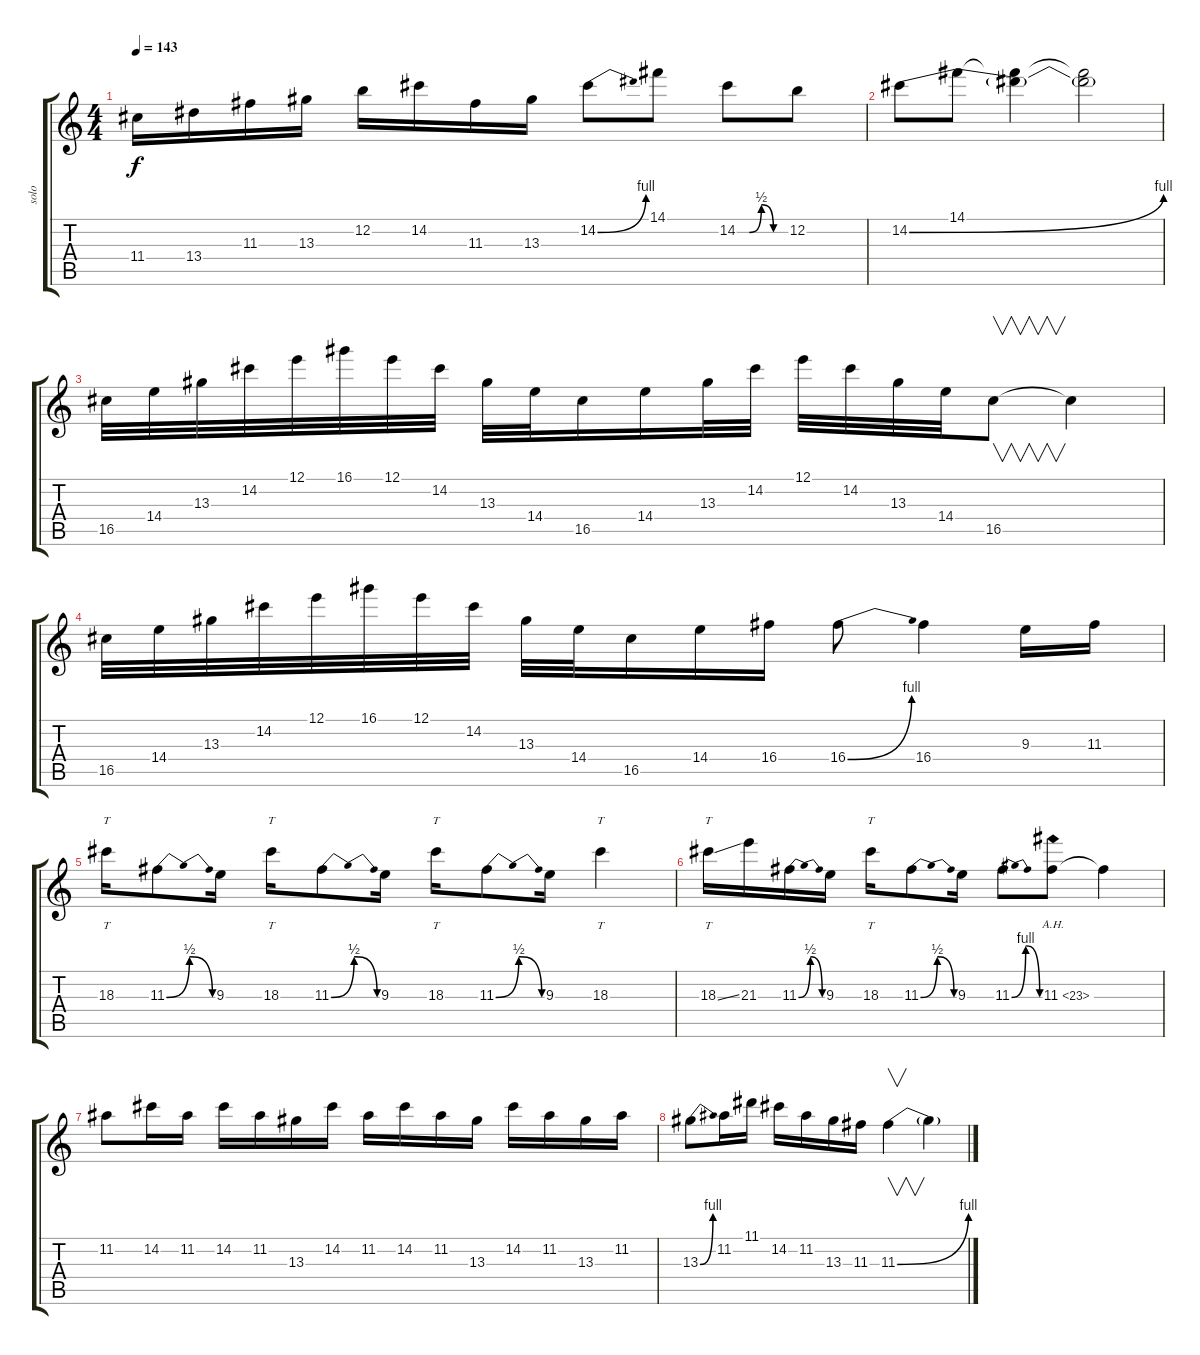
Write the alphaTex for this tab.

\track ("solo" "solo") {instrument overdrivenguitar}
\staff {score tabs}
\tuning (E4 B3 G3 D3 A2 E2) {hide}
\ts (4 4)
\tempo 143
\clef g2
\ks c
11.4.16{dy f} 13.4.16 11.3.16 13.3.16 12.2.16 14.2.16 11.3.16 13.3.16 14.2{be (bend 0 0 60 4)}.8 14.1.8 14.2{be (custom 0 0 15 0 30 2 45 0 60 0)}.8 12.2.8 |
14.2{be (bend 0 0 60 4)}.8 14.1.8 (14.1{t} 14.2{t}).4 (14.1{t} 14.2{t}).2 |
16.5.32 14.4.32 13.3.32 14.2.32 12.1.32 16.1.32 12.1.32 14.2.32 13.3.32 14.4.32 16.5.16 14.4.16 13.3.32 14.2.32 12.1.32 14.2.32 13.3.32 14.4.32 16.5.8{v} 16.5{t}.4 |
16.5.32 14.4.32 13.3.32 14.2.32 12.1.32 16.1.32 12.1.32 14.2.32 13.3.32 14.4.32 16.5.16 14.4.16 16.4.16 16.4{be (bend 0 0 60 4)}.8 16.4.4 9.3.16 11.3.16 |
18.3.16{tt} 11.3{be (bendrelease 0 0 30 2 30 2 60 0)}.8 9.3.16 18.3.16{tt} 11.3{be (bendrelease 0 0 30 2 30 2 60 0)}.8 9.3.16 18.3.16{tt} 11.3{be (bendrelease 0 0 30 2 30 2 60 0)}.8 9.3.16 18.3.4{tt} |
18.3{ss}.16{tt} 21.3.16 11.3{be (bendrelease 0 0 30 2 30 2 60 0)}.16 9.3.16 18.3.16{tt} 11.3{be (bendrelease 0 0 30 2 30 2 60 0)}.8 9.3.16 11.3{be (bendrelease 0 0 30 4 30 4 60 0)}.8 11.3{ah 12}.8 11.3{t}.4 |
11.2.8 14.2.16 11.2.16 14.2.16 11.2.16 13.3.16 14.2.16 11.2.16 14.2.16 11.2.16 13.3.16 14.2.16 11.2.16 13.3.16 11.2.16 |
13.3{be (bend 0 0 60 4)}.8 11.2.16 11.1.16 14.2.16 11.2.16 13.3.16 11.3.16 11.3{be (bend 0 0 60 4)}.4{v} 11.3{t}.4
